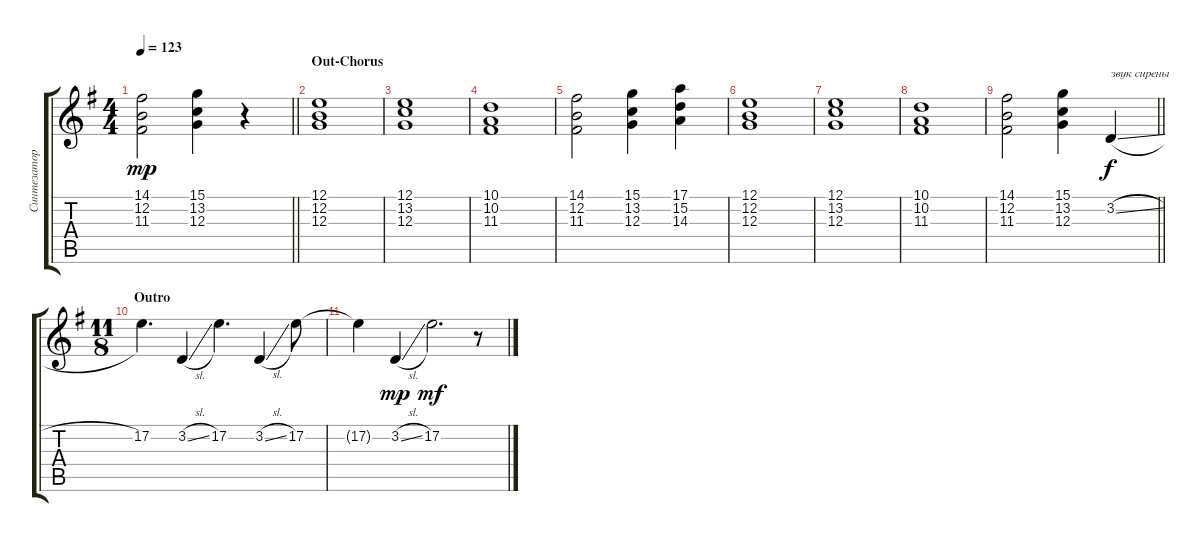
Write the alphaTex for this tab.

\track ("Синтезатор" "Синтезатор") {instrument churchorgan}
\staff {score tabs}
\tuning (E4 B3 G3 D3 A2 E2) {hide}
\ts (4 4)
\tempo 123
\clef g2
\barLineRight lightlight
\ks eminor
(14.1 12.2 11.3).2{dy mp} (15.1 13.2 12.3).4 r.4 |
\section ("" "Out-Chorus")
(12.1 12.2 12.3).1 |
(12.1 13.2 12.3).1 |
(10.1 10.2 11.3).1 |
(14.1 12.2 11.3).2 (15.1 13.2 12.3).4 (17.1 15.2 14.3).4 |
(12.1 12.2 12.3).1 |
(12.1 13.2 12.3).1 |
(10.1 10.2 11.3).1 |
\barLineRight lightlight
(14.1 12.2 11.3).2 (15.1 13.2 12.3).4 3.2{sl}.4{txt "звук сирены" dy f} |
\ts (11 8)
\section ("" "Outro")
17.2.4{d} 3.2{sl}.4 17.2.4{d} 3.2{sl}.4 17.2.8 |
17.2{t}.4 3.2{sl}.4{dy mp} 17.2.2{d dy mf} r.8
